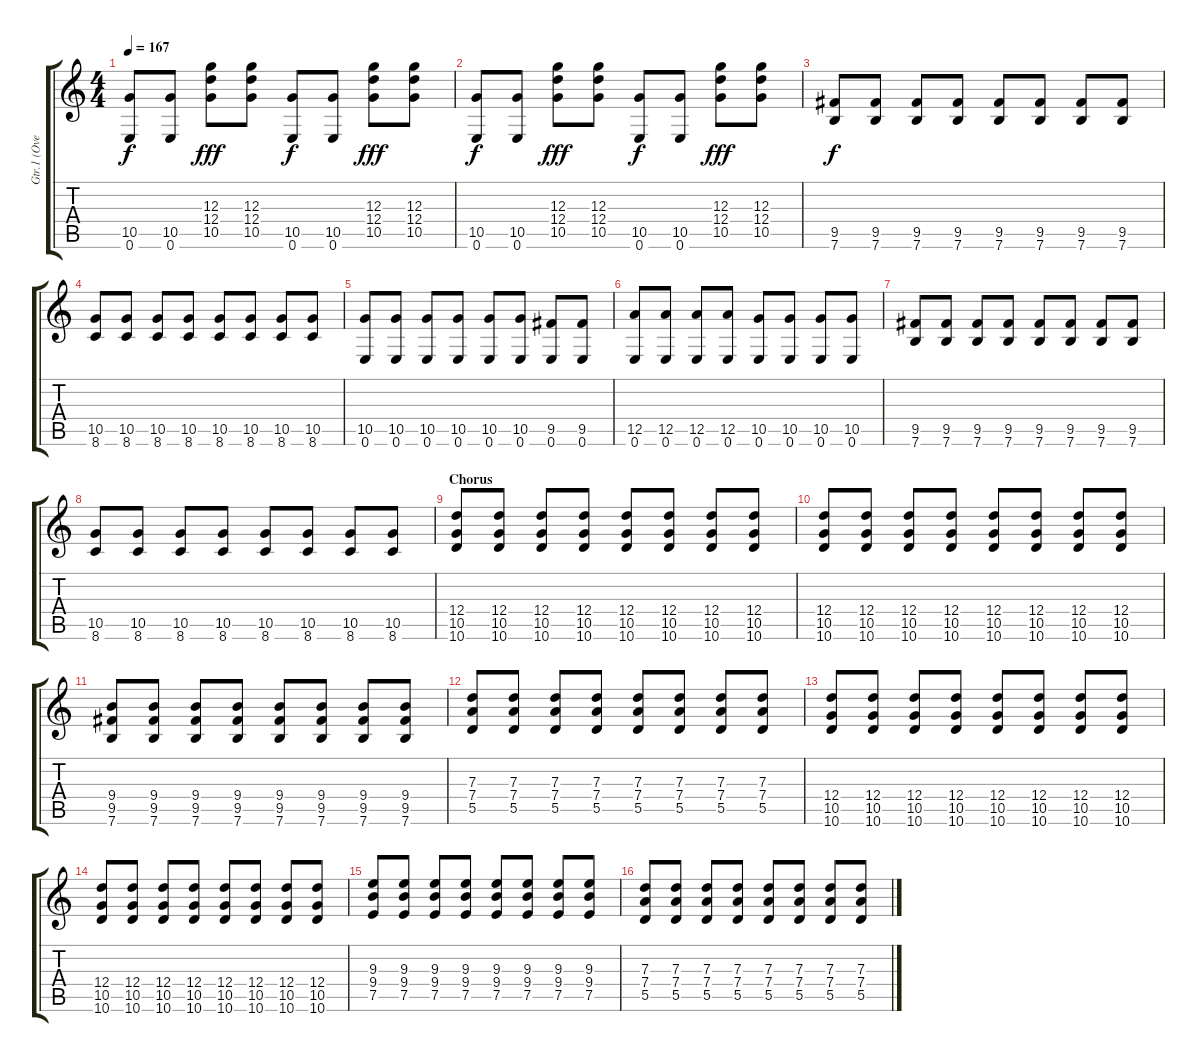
\track ("Gtr.1 (Overdriven)" "Gtr.1 (Ove") {instrument overdrivenguitar}
\staff {score tabs}
\tuning (E4 B3 G3 D3 A2 E2) {hide}
\ts (4 4)
\tempo 167
\clef g2
\ks c
(10.5 0.6).8{dy f} (10.5 0.6).8 (12.3 12.4 10.5).8{dy fff} (12.3 12.4 10.5).8 (10.5 0.6).8{dy f} (10.5 0.6).8 (12.3 12.4 10.5).8{dy fff} (12.3 12.4 10.5).8 |
(10.5 0.6).8{dy f} (10.5 0.6).8 (12.3 12.4 10.5).8{dy fff} (12.3 12.4 10.5).8 (10.5 0.6).8{dy f} (10.5 0.6).8 (12.3 12.4 10.5).8{dy fff} (12.3 12.4 10.5).8 |
(9.5 7.6).8{dy f} (9.5 7.6).8 (9.5 7.6).8 (9.5 7.6).8 (9.5 7.6).8 (9.5 7.6).8 (9.5 7.6).8 (9.5 7.6).8 |
(10.5 8.6).8 (10.5 8.6).8 (10.5 8.6).8 (10.5 8.6).8 (10.5 8.6).8 (10.5 8.6).8 (10.5 8.6).8 (10.5 8.6).8 |
(10.5 0.6).8 (10.5 0.6).8 (10.5 0.6).8 (10.5 0.6).8 (10.5 0.6).8 (10.5 0.6).8 (9.5 0.6).8 (9.5 0.6).8 |
(12.5 0.6).8 (12.5 0.6).8 (12.5 0.6).8 (12.5 0.6).8 (10.5 0.6).8 (10.5 0.6).8 (10.5 0.6).8 (10.5 0.6).8 |
(9.5 7.6).8 (9.5 7.6).8 (9.5 7.6).8 (9.5 7.6).8 (9.5 7.6).8 (9.5 7.6).8 (9.5 7.6).8 (9.5 7.6).8 |
(10.5 8.6).8 (10.5 8.6).8 (10.5 8.6).8 (10.5 8.6).8 (10.5 8.6).8 (10.5 8.6).8 (10.5 8.6).8 (10.5 8.6).8 |
\section ("" "Chorus")
(12.4 10.5 10.6).8 (12.4 10.5 10.6).8 (12.4 10.5 10.6).8 (12.4 10.5 10.6).8 (12.4 10.5 10.6).8 (12.4 10.5 10.6).8 (12.4 10.5 10.6).8 (12.4 10.5 10.6).8 |
(12.4 10.5 10.6).8 (12.4 10.5 10.6).8 (12.4 10.5 10.6).8 (12.4 10.5 10.6).8 (12.4 10.5 10.6).8 (12.4 10.5 10.6).8 (12.4 10.5 10.6).8 (12.4 10.5 10.6).8 |
(9.4 9.5 7.6).8 (9.4 9.5 7.6).8 (9.4 9.5 7.6).8 (9.4 9.5 7.6).8 (9.4 9.5 7.6).8 (9.4 9.5 7.6).8 (9.4 9.5 7.6).8 (9.4 9.5 7.6).8 |
(7.3 7.4 5.5).8 (7.3 7.4 5.5).8 (7.3 7.4 5.5).8 (7.3 7.4 5.5).8 (7.3 7.4 5.5).8 (7.3 7.4 5.5).8 (7.3 7.4 5.5).8 (7.3 7.4 5.5).8 |
(12.4 10.5 10.6).8 (12.4 10.5 10.6).8 (12.4 10.5 10.6).8 (12.4 10.5 10.6).8 (12.4 10.5 10.6).8 (12.4 10.5 10.6).8 (12.4 10.5 10.6).8 (12.4 10.5 10.6).8 |
(12.4 10.5 10.6).8 (12.4 10.5 10.6).8 (12.4 10.5 10.6).8 (12.4 10.5 10.6).8 (12.4 10.5 10.6).8 (12.4 10.5 10.6).8 (12.4 10.5 10.6).8 (12.4 10.5 10.6).8 |
(9.3 9.4 7.5).8 (9.3 9.4 7.5).8 (9.3 9.4 7.5).8 (9.3 9.4 7.5).8 (9.3 9.4 7.5).8 (9.3 9.4 7.5).8 (9.3 9.4 7.5).8 (9.3 9.4 7.5).8 |
(7.3 7.4 5.5).8 (7.3 7.4 5.5).8 (7.3 7.4 5.5).8 (7.3 7.4 5.5).8 (7.3 7.4 5.5).8 (7.3 7.4 5.5).8 (7.3 7.4 5.5).8 (7.3 7.4 5.5).8
